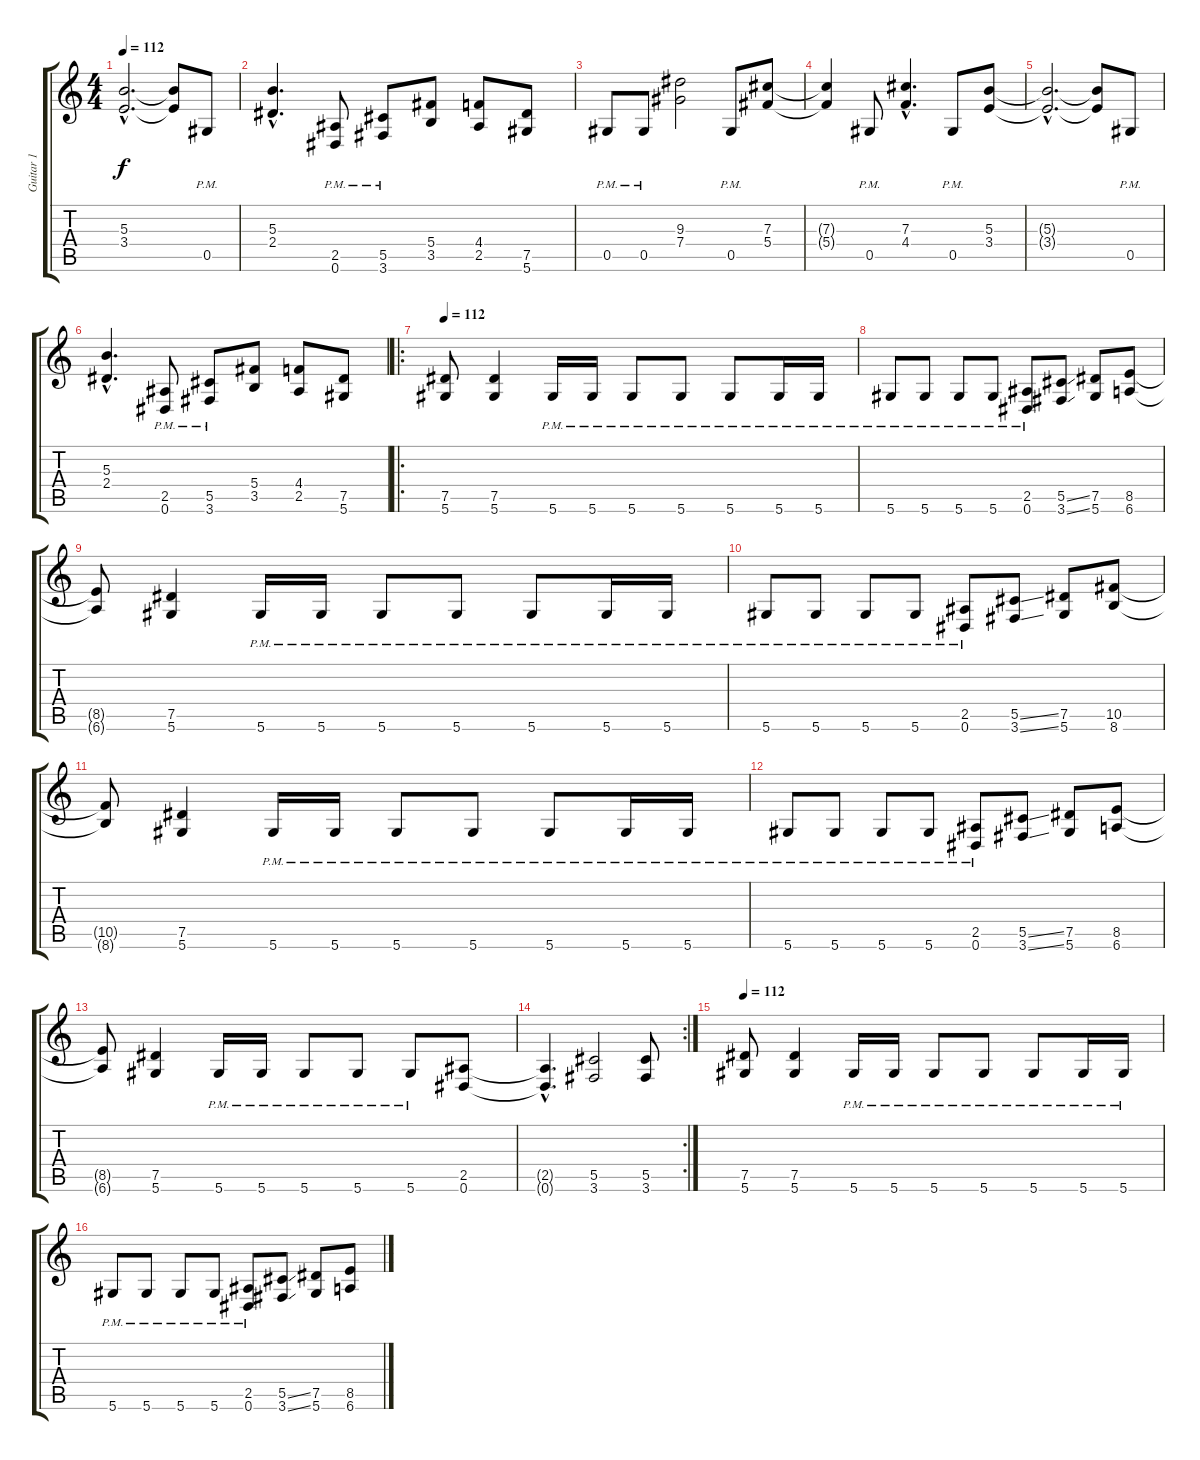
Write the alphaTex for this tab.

\track ("Guitar 1" "Guitar 1") {instrument acousticguitarsteel}
\staff {score tabs}
\tuning (Eb4 Bb3 Gb3 Db3 Ab2 Eb2) {hide}
\ts (4 4)
\tempo 112
\clef g2
\ks c
(5.3{hac t} 3.4{hac t}).2{d dy f} (5.3{t} 3.4{t}).8 0.5{pm}.8 |
(5.3{hac} 2.4{hac}).4{d} (2.5{pm} 0.6{pm}).8 (5.5{pm} 3.6{pm}).8 (5.4 3.5).8 (4.4 2.5).8 (7.5 5.6).8 |
0.5{pm}.8 0.5{pm}.8 (9.3 7.4).2 0.5{pm}.8 (7.3 5.4).8 |
(7.3{t} 5.4{t}).4 0.5{pm}.8 (7.3{hac} 4.4{hac}).4{d} 0.5{pm}.8 (5.3 3.4).8 |
(5.3{hac t} 3.4{hac t}).2{d} (5.3{t} 3.4{t}).8 0.5{pm}.8 |
(5.3{hac} 2.4{hac}).4{d} (2.5{pm} 0.6{pm}).8 (5.5{pm} 3.6{pm}).8 (5.4 3.5).8 (4.4 2.5).8 (7.5 5.6).8 |
\ro
\tempo 112
(7.5 5.6).8 (7.5 5.6).4 5.6{pm}.16 5.6{pm}.16 5.6{pm}.8 5.6{pm}.8 5.6{pm}.8 5.6{pm}.16 5.6{pm}.16 |
5.6{pm}.8 5.6{pm}.8 5.6{pm}.8 5.6{pm}.8 (2.5{pm} 0.6{pm}).8 (5.5{ss} 3.6{ss}).8 (7.5 5.6).8 (8.5 6.6).8 |
(8.5{t} 6.6{t}).8 (7.5 5.6).4 5.6{pm}.16 5.6{pm}.16 5.6{pm}.8 5.6{pm}.8 5.6{pm}.8 5.6{pm}.16 5.6{pm}.16 |
5.6{pm}.8 5.6{pm}.8 5.6{pm}.8 5.6{pm}.8 (2.5{pm} 0.6{pm}).8 (5.5{ss} 3.6{ss}).8 (7.5 5.6).8 (10.5 8.6).8 |
(10.5{t} 8.6{t}).8 (7.5 5.6).4 5.6{pm}.16 5.6{pm}.16 5.6{pm}.8 5.6{pm}.8 5.6{pm}.8 5.6{pm}.16 5.6{pm}.16 |
5.6{pm}.8 5.6{pm}.8 5.6{pm}.8 5.6{pm}.8 (2.5{pm} 0.6{pm}).8 (5.5{ss} 3.6{ss}).8 (7.5 5.6).8 (8.5 6.6).8 |
(8.5{t} 6.6{t}).8 (7.5 5.6).4 5.6{pm}.16 5.6{pm}.16 5.6{pm}.8 5.6{pm}.8 5.6{pm}.8 (2.5 0.6).8 |
\rc 2
(2.5{hac t} 0.6{hac t}).4{d} (5.5 3.6).2 (5.5 3.6).8 |
\tempo 112
(7.5 5.6).8 (7.5 5.6).4 5.6{pm}.16 5.6{pm}.16 5.6{pm}.8 5.6{pm}.8 5.6{pm}.8 5.6{pm}.16 5.6{pm}.16 |
5.6{pm}.8 5.6{pm}.8 5.6{pm}.8 5.6{pm}.8 (2.5{pm} 0.6{pm}).8 (5.5{ss} 3.6{ss}).8 (7.5 5.6).8 (8.5 6.6).8
